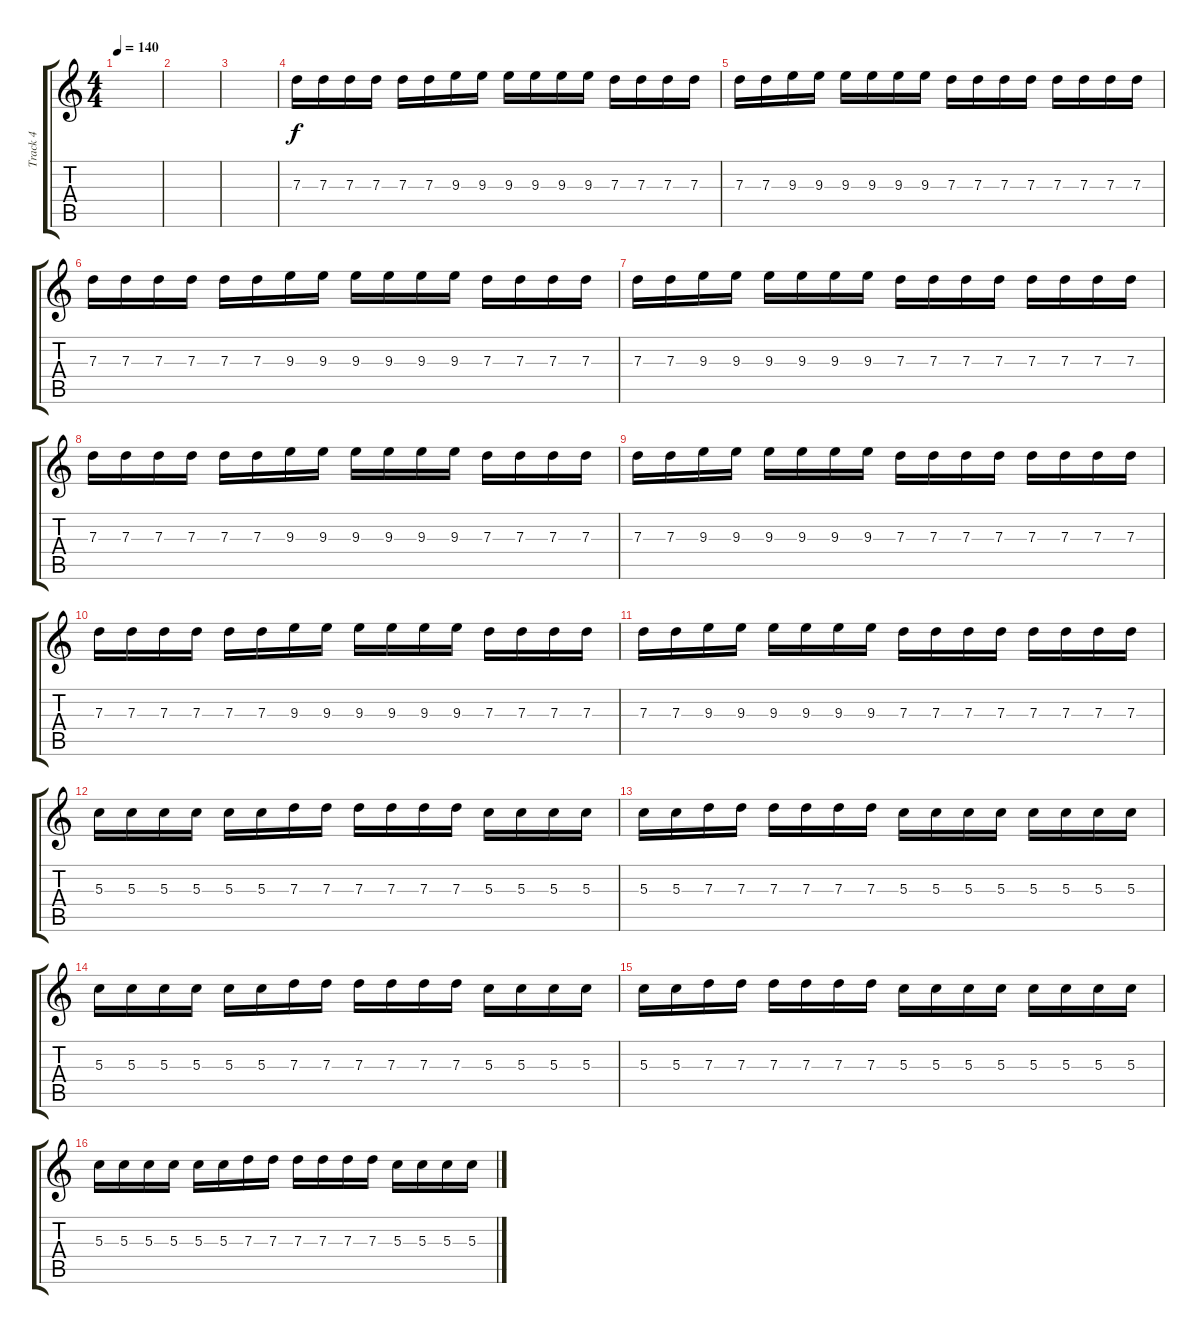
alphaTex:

\track ("Track 4" "Track 4") {instrument overdrivenguitar}
\staff {score tabs}
\tuning (E4 B3 G3 D3 A2 E2) {hide}
\ts (4 4)
\tempo 140
\clef g2
\ks c
|
|
|
7.3.16{volume 13} 7.3.16 7.3.16 7.3.16 7.3.16 7.3.16 9.3.16 9.3.16 9.3.16 9.3.16 9.3.16 9.3.16 7.3.16 7.3.16 7.3.16 7.3.16 |
7.3.16 7.3.16 9.3.16 9.3.16 9.3.16 9.3.16 9.3.16 9.3.16 7.3.16 7.3.16 7.3.16 7.3.16 7.3.16 7.3.16 7.3.16 7.3.16 |
7.3.16 7.3.16 7.3.16 7.3.16 7.3.16 7.3.16 9.3.16 9.3.16 9.3.16 9.3.16 9.3.16 9.3.16 7.3.16 7.3.16 7.3.16 7.3.16 |
7.3.16 7.3.16 9.3.16 9.3.16 9.3.16 9.3.16 9.3.16 9.3.16 7.3.16 7.3.16 7.3.16 7.3.16 7.3.16 7.3.16 7.3.16 7.3.16 |
7.3.16 7.3.16 7.3.16 7.3.16 7.3.16 7.3.16 9.3.16 9.3.16 9.3.16 9.3.16 9.3.16 9.3.16 7.3.16 7.3.16 7.3.16 7.3.16 |
7.3.16 7.3.16 9.3.16 9.3.16 9.3.16 9.3.16 9.3.16 9.3.16 7.3.16 7.3.16 7.3.16 7.3.16 7.3.16 7.3.16 7.3.16 7.3.16 |
7.3.16 7.3.16 7.3.16 7.3.16 7.3.16 7.3.16 9.3.16 9.3.16 9.3.16 9.3.16 9.3.16 9.3.16 7.3.16 7.3.16 7.3.16 7.3.16 |
7.3.16 7.3.16 9.3.16 9.3.16 9.3.16 9.3.16 9.3.16 9.3.16 7.3.16 7.3.16 7.3.16 7.3.16 7.3.16 7.3.16 7.3.16 7.3.16 |
5.3.16 5.3.16 5.3.16 5.3.16 5.3.16 5.3.16 7.3.16 7.3.16 7.3.16 7.3.16 7.3.16 7.3.16 5.3.16 5.3.16 5.3.16 5.3.16 |
5.3.16 5.3.16 7.3.16 7.3.16 7.3.16 7.3.16 7.3.16 7.3.16 5.3.16 5.3.16 5.3.16 5.3.16 5.3.16 5.3.16 5.3.16 5.3.16 |
5.3.16 5.3.16 5.3.16 5.3.16 5.3.16 5.3.16 7.3.16 7.3.16 7.3.16 7.3.16 7.3.16 7.3.16 5.3.16 5.3.16 5.3.16 5.3.16 |
5.3.16 5.3.16 7.3.16 7.3.16 7.3.16 7.3.16 7.3.16 7.3.16 5.3.16 5.3.16 5.3.16 5.3.16 5.3.16 5.3.16 5.3.16 5.3.16 |
5.3.16 5.3.16 5.3.16 5.3.16 5.3.16 5.3.16 7.3.16 7.3.16 7.3.16 7.3.16 7.3.16 7.3.16 5.3.16 5.3.16 5.3.16 5.3.16
